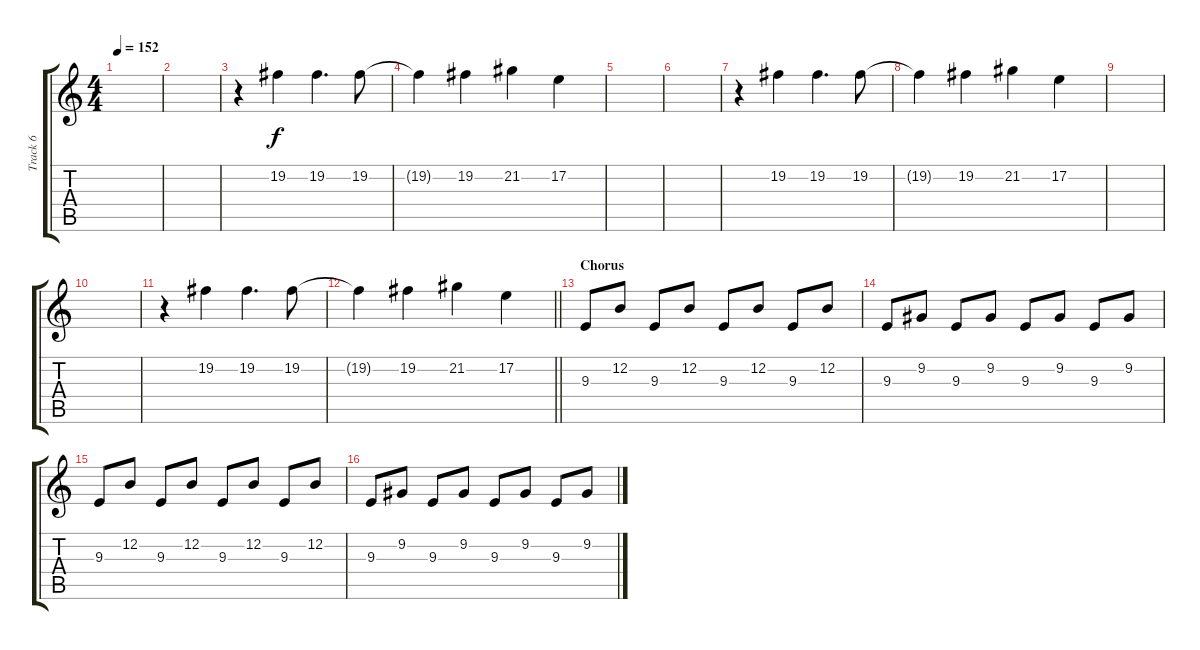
\track ("Track 6" "Track 6") {instrument lead2sawtooth}
\staff {score tabs}
\tuning (E4 B3 G3 D3 A2 E2) {hide}
\ts (4 4)
\tempo 152
\clef g2
\ks c
|
|
r.4 19.2.4 19.2.4{d} 19.2.8 |
19.2{t}.4 19.2.4 21.2.4 17.2.4 |
|
|
r.4 19.2.4 19.2.4{d} 19.2.8 |
19.2{t}.4 19.2.4 21.2.4 17.2.4 |
|
|
r.4 19.2.4 19.2.4{d} 19.2.8 |
\barLineRight lightlight
19.2{t}.4 19.2.4 21.2.4 17.2.4 |
\section ("" "Chorus")
9.3.8 12.2.8 9.3.8 12.2.8 9.3.8 12.2.8 9.3.8 12.2.8 |
9.3.8 9.2.8 9.3.8 9.2.8 9.3.8 9.2.8 9.3.8 9.2.8 |
9.3.8 12.2.8 9.3.8 12.2.8 9.3.8 12.2.8 9.3.8 12.2.8 |
9.3.8 9.2.8 9.3.8 9.2.8 9.3.8 9.2.8 9.3.8 9.2.8
